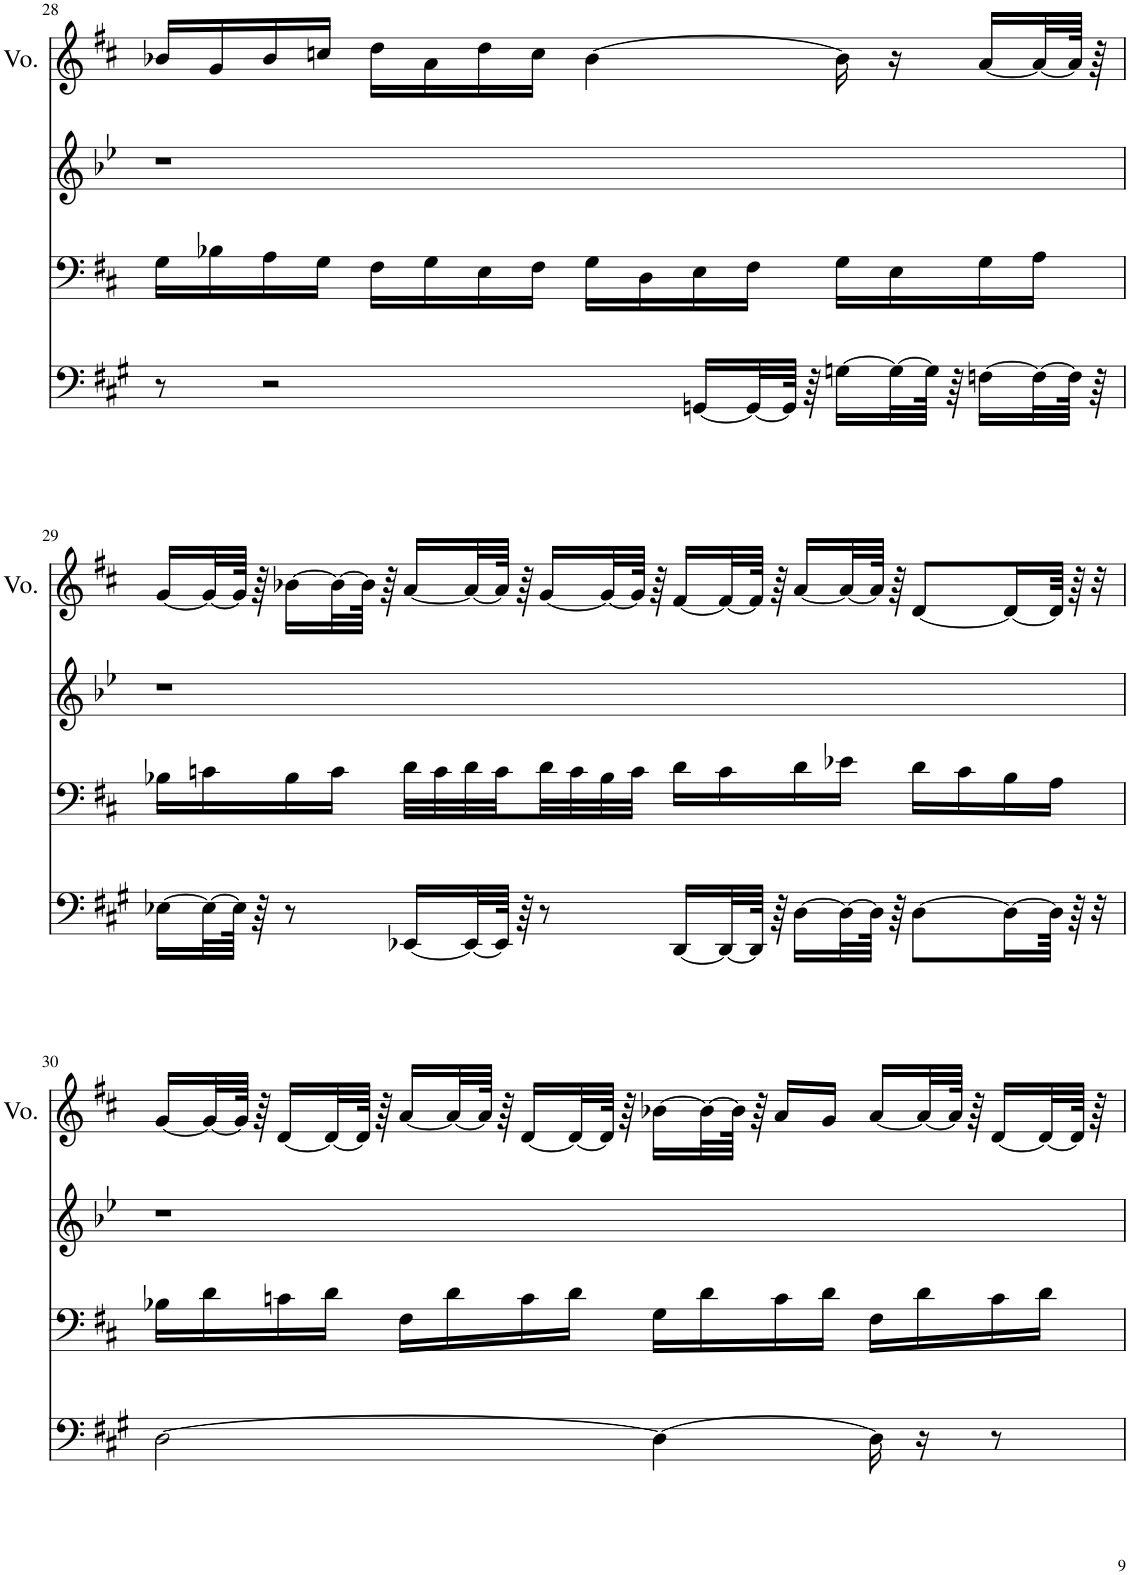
**kern	**kern	**kern	**kern
*part4	*part3	*part2	*part1
*staff4	*staff3	*staff2	*staff1
*I"Organ	*I"Organ	*I"Organ	*I"Voice
*	*	*	*I'Vo.
!!LO:PB:g=z
*clefF4	*clefF4	*clefG2	*clefG2
*Trd7c12	*	*	*
*k[f#c#g#]	*k[f#c#]	*k[b-e-]	*k[f#c#]
*M4/4	*M4/4	*M4/4	*M4/4
=28	=28	=28	=28
8r	16G\LL	1r	16b-X/LL
.	16B-X\	.	16g/
2r	16A\	.	16b-/
.	16G\JJ	.	16ccn/JJ
.	16F#\LL	.	16dd\LL
.	16G\	.	16a\
.	16E\	.	16dd\
.	16F#\JJ	.	16cc\JJ
.	16G\LL	.	[4b-\
.	16D\	.	.
[16GGn/LL	16E\	.	.
32GG/L_	16F#\JJ	.	.
64GG/JJJk]	.	.	.
64r	.	.	.
[16Gn\LL	16G\LL	.	16b-\]
32G\L_	16E\	.	16r
64G\JJJk]	.	.	.
64r	.	.	.
[16Fn\LL	16G\	.	[16a/LL
32F\L_	16A\JJ	.	32a/L_
64F\JJJk]	.	.	64a/JJJk]
64r	.	.	64r
!!LO:LB:g=z
=29	=29	=29	=29
[16E-X\LL	16B-X\LL	1r	[16g/LL
32E-\L_	16cn\	.	32g/L_
64E-\JJJk]	.	.	64g/JJJk]
64r	.	.	64r
8r	16B-\	.	[16b-X\LL
.	16c\JJ	.	32b-\L_
.	.	.	64b-\JJJk]
.	.	.	64r
[16EE-X/LL	32d\LLL	.	[16a/LL
.	32c\	.	.
32EE-/L_	32d\	.	32a/L_
64EE-/JJJk]	32c\	.	64a/JJJk]
64r	.	.	64r
8r	32d\	.	[16g/LL
.	32c\	.	.
.	32B-\	.	32g/L_
.	32c\JJJ	.	64g/JJJk]
.	.	.	64r
[16DD/LL	16d\LL	.	[16f#/LL
32DD/L_	16c\	.	32f#/L_
64DD/JJJk]	.	.	64f#/JJJk]
64r	.	.	64r
[16D\LL	16d\	.	[16a/LL
32D\L_	16e-X\JJ	.	32a/L_
64D\JJJk]	.	.	64a/JJJk]
64r	.	.	64r
[8D\L	16d\LL	.	[8d/L
.	16c\	.	.
16D\L_	16B-\	.	16d/L_
64D\JJkk]	16A\JJ	.	64d/JJkk]
64r	.	.	64r
32r	.	.	32r
!!LO:LB:g=z
=30	=30	=30	=30
[2D\	16B-X\LL	1r	[16g/LL
.	16d\	.	32g/L_
.	.	.	64g/JJJk]
.	.	.	64r
.	16cn\	.	[16d/LL
.	16d\JJ	.	32d/L_
.	.	.	64d/JJJk]
.	.	.	64r
.	16F#\LL	.	[16a/LL
.	16d\	.	32a/L_
.	.	.	64a/JJJk]
.	.	.	64r
.	16c\	.	[16d/LL
.	16d\JJ	.	32d/L_
.	.	.	64d/JJJk]
.	.	.	64r
4D\_	16G\LL	.	[16b-X\LL
.	16d\	.	32b-\L_
.	.	.	64b-\JJJk]
.	.	.	64r
.	16c\	.	16a/LL
.	16d\JJ	.	16g/JJ
16D\]	16F#\LL	.	[16a/LL
16r	16d\	.	32a/L_
.	.	.	64a/JJJk]
.	.	.	64r
8r	16c\	.	[16d/LL
.	16d\JJ	.	32d/L_
.	.	.	64d/JJJk]
.	.	.	64r
=	=	=	=
*-	*-	*-	*-
